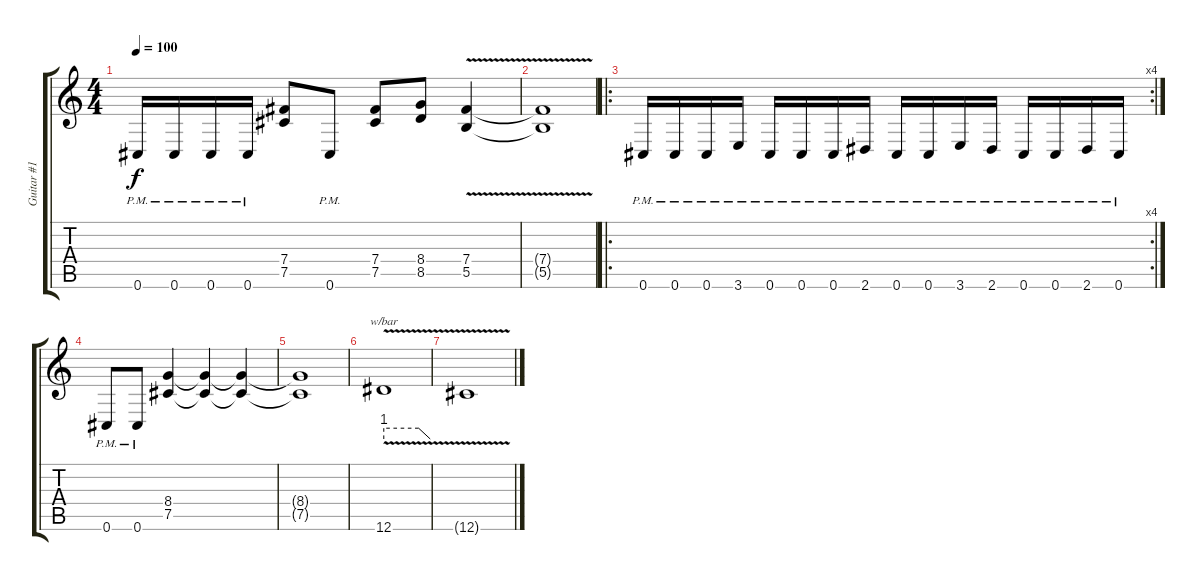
\track ("Guitar #1" "Guitar #1") {instrument distortionguitar}
\staff {score tabs}
\tuning (Db4 Ab3 E3 B2 Gb2 Db2) {hide}
\ts (4 4)
\tempo 100
\clef g2
\ks c
0.6{pm}.16{dy f} 0.6{pm}.16 0.6{pm}.16 0.6{pm}.16 (7.4 7.5).8 0.6{pm}.8 (7.4 7.5).8 (8.4 8.5).8 (7.4 5.5{v}).4 |
(7.4{t} 5.5{t}).1 |
\ro
\rc 4
0.6{pm}.16 0.6{pm}.16 0.6{pm}.16 3.6{pm}.16 0.6{pm}.16 0.6{pm}.16 0.6{pm}.16 2.6{pm}.16 0.6{pm}.16 0.6{pm}.16 3.6{pm}.16 2.6{pm}.16 0.6{pm}.16 0.6{pm}.16 2.6{pm}.16 0.6{pm}.16 |
0.6{pm}.8 0.6{pm}.8 (8.4 7.5).4 (8.4{t} 7.5{t}).4 (8.4{t} 7.5{t}).4 |
(8.4{t} 7.5{t}).1 |
12.6{v}.1{tbe (custom default 0 4 45 4 60 0)} |
12.6{t}.1
